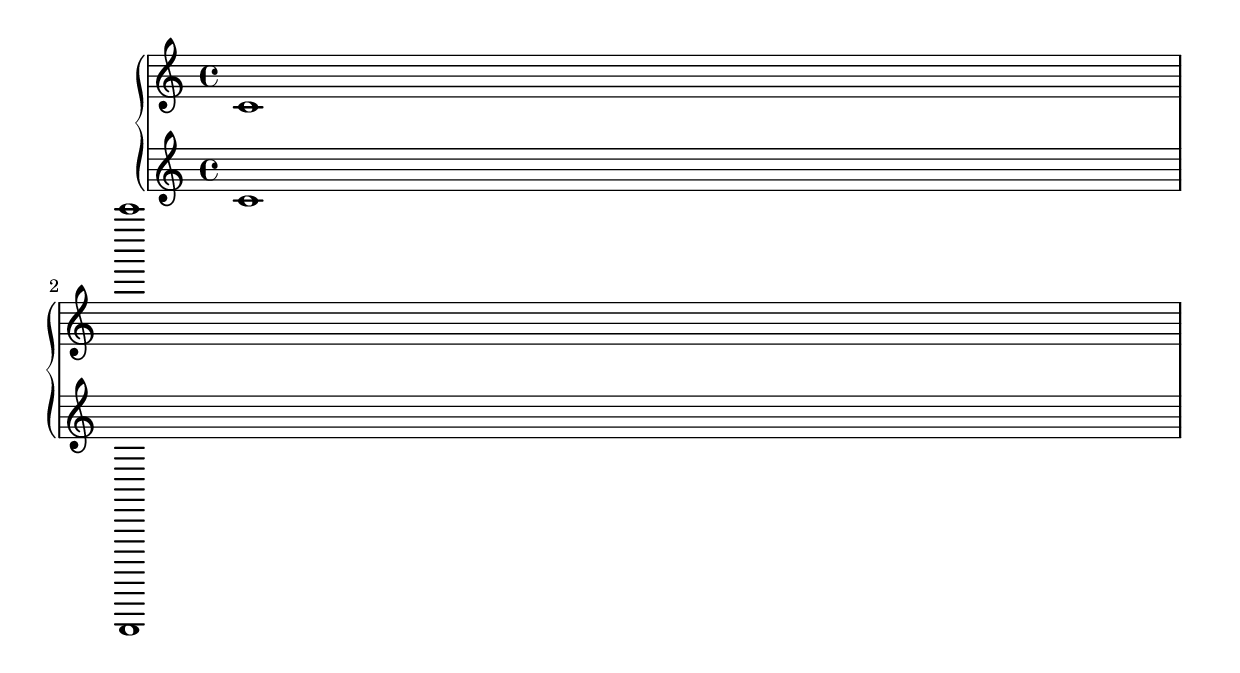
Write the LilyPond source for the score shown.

\version "1.7.18"



\score {
\notes <
	\context GrandStaff < {
	   c'1 \break  c'''''1 
	}
	    { c'1 \break c,,,,1}
	>

>

\paper{
  \translator{\StaffContext
    VerticalAlignment \override #'threshold = #'(7 . 12)
  }
}

}
%% new-chords-done %%
